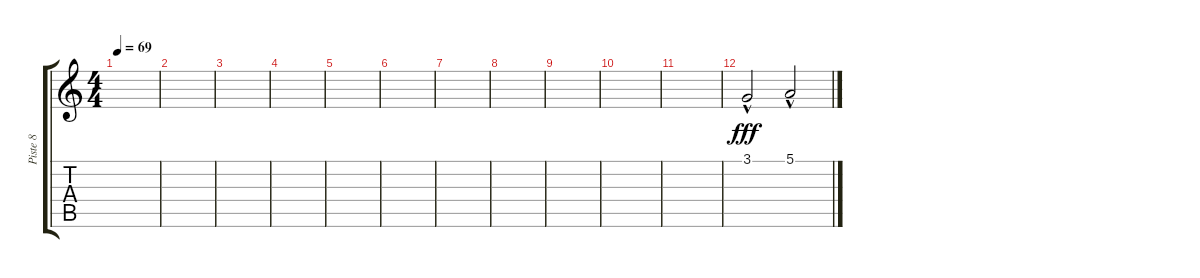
\track ("Piste 8" "Piste 8") {instrument synthstrings2}
\staff {score tabs}
\tuning (E4 B3 G3 D3 A2 E2) {hide}
\ts (4 4)
\tempo 69
\clef g2
\ks c
|
|
|
|
|
|
|
|
|
|
|
3.1{hac}.2{dy fff} 5.1{hac}.2
